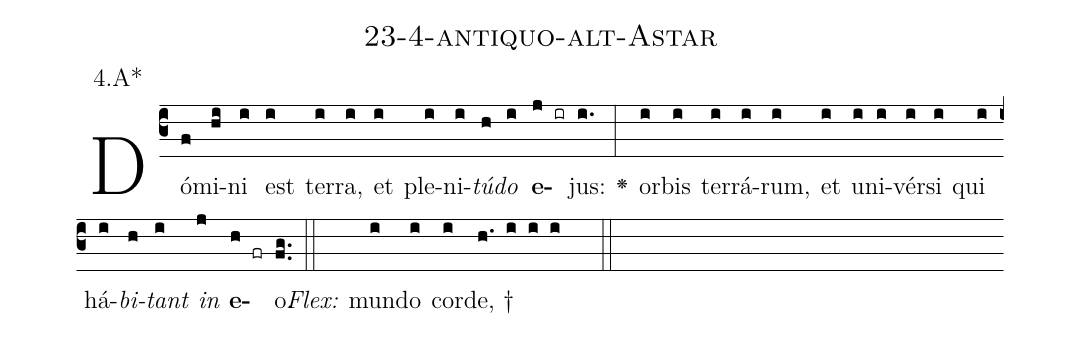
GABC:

name: 23-4-antiquo-alt-Astar;
annotation: 4.A*;
%%
(c3)Dó(f)mi(hi)ni(i) est(i) ter(i)ra,(i) et(i) ple(i)ni(i)<i>tú</i>(h)<i>do</i>(i) <b>e</b>(j ir)jus:(i.) <v>\greheightstar</v>(:) or(i)bis(i) ter(i)rá(i)rum,(i) et(i) u(i)ni(i)vér(i)si(i) qui(i) há(i)<i>bi</i>(h)<i>tant</i>(i) <i>in</i>(j) <b>e</b>(h fr)o.(fg..) (::)
<i>Flex:</i>()  mun(i)do(i) cor(i)de, †(h. i i i  ::)

%E(i) u(h) o(i) u(j) a(h) e.(fg..) (::)
